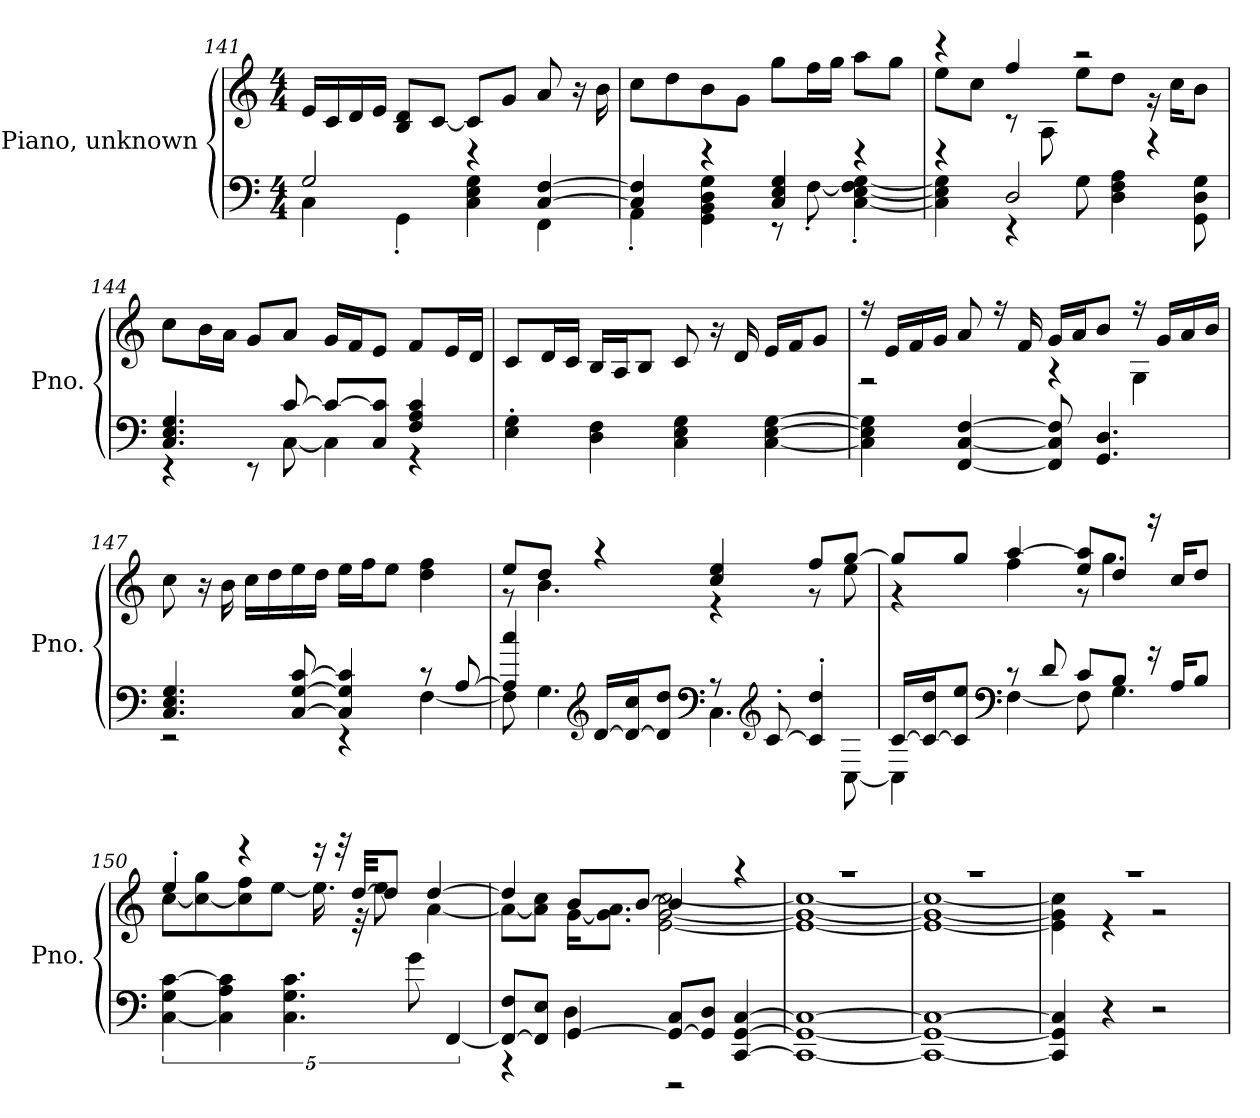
**kern	**kern
*part1	*part1
*staff2	*staff1
*I"Piano, unknown	*
*I'Pno.	*
!!LO:PB:g=z
*clefF4	*clefG2
*k[]	*k[]
*M4/4	*M4/4
=141	=141
*^	*
2G/	4C\	16e/LL
.	.	16c/
.	.	16d/
.	.	16e/JJ
.	4GG'\	8B/ 8d/L
.	.	[8c/J
4r	4C\ 4E\ 4G\	8c/L]
.	.	8g/J
[4C/ [4F/	4FF\	8a/
.	.	16r
.	.	16b\
=142	=142	=142
4C/] 4F/]	4AA'\	8cc\L
.	.	8dd\
4r	4GG\ 4BB\ 4D\ 4G\	8b\
.	.	8g\J
4C/ 4E/ 4G/	8r	8gg\L
.	[8F'\	16ff\L
.	.	16gg\JJ
4r	[4C\' [4E\' 4F\]' [4G\'	8aa\L
.	.	8gg\J
=143	=143	=143
*	*	*^
4r	4C\] 4E\] 4G\]	4r	8ee\L
.	.	.	8cc\J
2D/	4r	4ff/	8r
.	.	.	8A\
.	8G\	2r	8ee\L
.	4D\ 4F\ 4A\	.	8dd\J
4r	.	.	16r
.	.	.	16cc\KL
.	8GG\ 8D\ 8G\	.	8b\J
*	*	*v	*v
=144	=144	=144
4.C/ 4.E/ 4.G/	4r	8cc\L
.	.	16b\L
.	.	16a\JJ
.	8r	8g/L
[8c/	[8C\	8a/J
8c/L_	4C\]	16g/LL
.	.	16f/J
8C/ 8c/]J	.	8e/J
4F/ 4A/ 4c/	4r	8f/L
.	.	16e/L
.	.	16d/JJ
*v	*v	*
!!LO:LB:g=z
=145	=145
4E\' 4G\'	8c/L
.	16d/L
.	16c/JJ
4D\ 4F\	16B/LL
.	16A/J
.	8B/J
4C\ 4E\ 4G\	8c/
.	16r
.	16d/
[4C\ [4E\ [4G\	16e/LL
.	16f/J
.	8g/J
=146	=146
*	*^
4C\] 4E\] 4G\]	16r	2r
.	16e/LL	.
.	16f/	.
.	16g/JJ	.
[4FF/ [4C/ [4F/	8a/	.
.	16r	.
.	16f/	.
8FF/] 8C/] 8F/]	16g/LL	4r
.	16a/J	.
4.GG/ 4.D/	8b/J	.
.	16r	4G\
.	16g/LL	.
.	16a/	.
.	16b/JJ	.
*	*v	*v
=147	=147
*^	*
4.C/ 4.E/ 4.G/	2r	8cc\
.	.	16r
.	.	16b\
.	.	16cc\LL
.	.	16dd\
[8C/ [8G/ [8c/	.	16ee\
.	.	16dd\JJ
4C/] 4G/] 4c/]	4r	16ee\LL
.	.	16ff\J
.	.	8ee\J
8r	[4F\	4dd\ 4ff\
[8A/	.	.
!!LO:LB:g=z
=148	=148	=148
*	*	*^
4A/] 4cc/	8F\]	8ee/L	8r
.	4.G\	8dd/J	4.b\
*clefG2	*	*	*
[16d/LL	.	4r	.
16d/_ 16cc/J	.	.	.
8d/] 8dd/J	.	.	.
*clefF4	*	*	*
8r	4.C\	4cc/ 4ee/	4r
*clefG2	*	*	*
[8c'/	.	.	.
4c/]' 4dd/'	.	8ff/L	8r
.	[8C\	[8gg/J	8ee\
=149	=149	=149	=149
[16c/LL	4C\]	8gg/L]	4r
16c/_ 16dd/J	.	.	.
8c/] 8ee/J	.	8gg/J	.
*clefF4	*	*	*
8r	[4F\	[4aa/	4ff\
8d/	.	.	.
8c/L	8F\]	8ee/ 8aa/]L	8r
8B/J	4.G\	8dd/J	4.gg\
16r	.	16r	.
16A/KL	.	16cc/KL	.
8B/J	.	8dd/J	.
*v	*v	*	*
!!LO:LB:g=z	!!
=150	=150	=150
[5C\ 5G\ [5c\	4ee'/	[8cc\L
.	.	8cc\_ 8gg\
5C\] 5A\ 5c\]	.	.
.	4r	8cc\] 8ff\
.	.	[8ee\J
5.C\ 5.G\ 5.c\	.	.
.	16r	16.ee\]
.	32r	.
.	[32dd/KKL	32r
.	8dd/J]	8ee\
10g\	.	.
.	[4dd/	[4a\
[5FF/	.	.
=151	=151	=151
*^	*	*
8FF/_ 8F/L	4r	4dd/]	8a\L_
8FF/] 8E/J	.	.	8a\] 8cc\J
[4GG/	4D\	8b/L	[16g\KL
.	.	.	8.g\] 8.a\J
.	.	[8b/J	.
8GG/_ 8C/L	2r	4b/]	[2e\ [2g\ [2cc\
8GG/] 8D/J	.	.	.
[4CC/ [4GG/ [4C/	.	4r	.
*v	*v	*	*
=152	=152	=152
1CC_ 1GG_ 1C_	1r	1e_ 1g_ 1cc_
=153	=153	=153
1CC_ 1GG_ 1C_	1r	1e_ 1g_ 1cc_
=154	=154	=154
4CC/] 4GG/] 4C/]	1r	4e\] 4g\] 4cc\]
4r	.	4r
2r	.	2r
*	*v	*v
=	=
*-	*-
